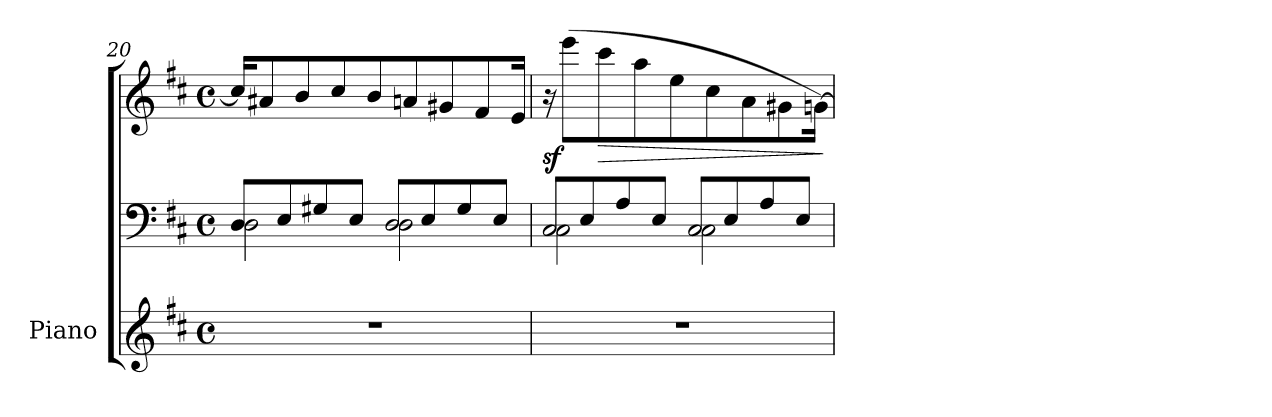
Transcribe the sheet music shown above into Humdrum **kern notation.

**kern	**kern	**kern	**dynam
*part1	*part1	*part1	*part1
*staff3	*staff2	*staff1	*staff1/2/3
*I"Piano	*	*	*
*I'Pno	*	*	*
*clefG2	*clefF4	*clefG2	*
*k[f#c#]	*k[f#c#]	*k[f#c#]	*
*M4/4	*M4/4	*M4/4	*
*met(c)	*met(c)	*met(c)	*
=20	=20	=20	=20
!	!LO:N:head=open	!	!
*	*^	*	*
1r	8D/L	2D\	16cc#/KL]	.
.	.	.	8a#X/	.
.	8E/	.	.	.
.	.	.	8b/	.
.	8G#X/	.	.	.
.	.	.	8cc#/	.
.	8E/J	.	.	.
.	.	.	8b/	.
!	!LO:N:head=open	!	!	!
.	8D/L	2D\	.	.
.	.	.	8an/	.
.	8E/	.	.	.
.	.	.	8g#X/	.
.	8G#/	.	.	.
.	.	.	8f#/	.
.	8E/J	.	.	.
.	.	.	16e/Jk	.
!!LO:LB:g=z
=21	=21	=21	=21	=21
!	!LO:N:head=open	!	!	!LO:DY:b
1r	8C#/L	2C#\	16r	sf
.	.	.	(>8eee\L	.
.	8E/	.	.	.
!	!	!	!	!LO:HP:b
.	.	.	8ccc#\	>
.	8A/	.	.	.
.	.	.	8aa\	.
.	8E/J	.	.	.
.	.	.	8ee\	.
!	!LO:N:head=open	!	!	!
.	8C#/L	2C#\	.	.
.	.	.	8cc#\	.
.	8E/	.	.	.
.	.	.	8a\	.
.	8A/	.	.	.
.	.	.	8g#X\	.
.	8E/J	.	.	.
.	.	.	[16gn\Jk)	.
*	*v	*v	*	*
.	.	.	]
=	=	=	=
*-	*-	*-	*-
